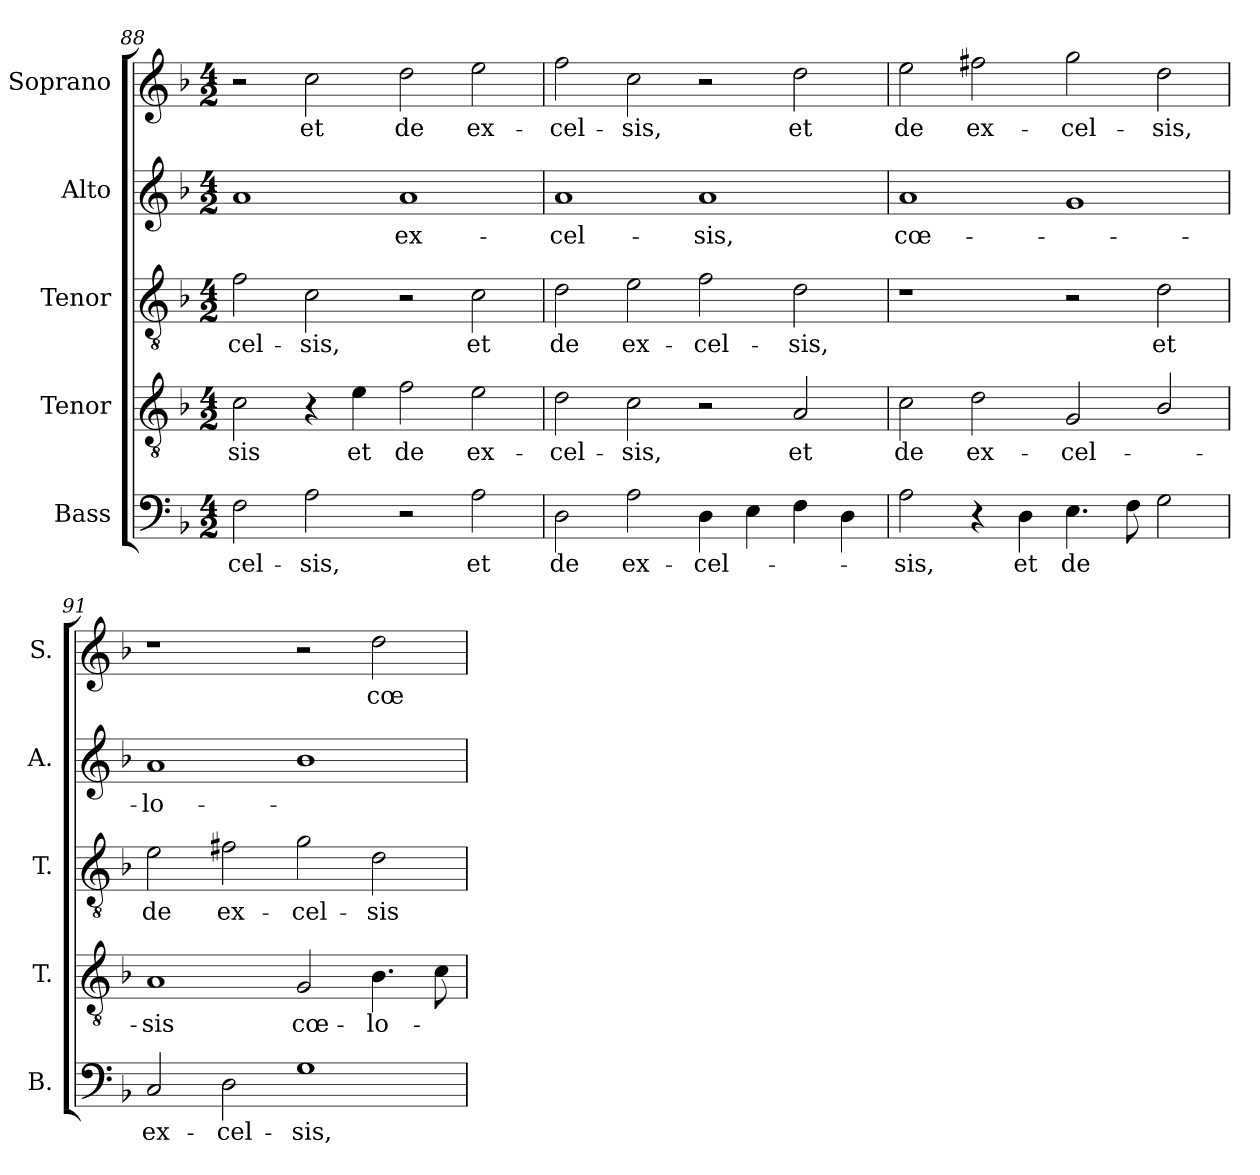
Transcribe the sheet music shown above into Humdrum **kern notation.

**kern	**text	**kern	**text	**kern	**text	**kern	**text	**kern	**text
*part5	*part5	*part4	*part4	*part3	*part3	*part2	*part2	*part1	*part1
*staff5	*staff5	*staff4	*staff4	*staff3	*staff3	*staff2	*staff2	*staff1	*staff1
*I"Bass	*	*I"Tenor	*	*I"Tenor	*	*I"Alto	*	*I"Soprano	*
*I'B.	*	*I'T.	*	*I'T.	*	*I'A.	*	*I'S.	*
!!LO:PB:g=z
*clefF4	*	*clefGv2	*	*clefGv2	*	*clefG2	*	*clefG2	*
*	*	*ITrd7c12	*	*ITrd7c12	*	*	*	*	*
*k[b-]	*	*k[b-]	*	*k[b-]	*	*k[b-]	*	*k[b-]	*
*F:	*	*F:	*	*F:	*	*F:	*	*F:	*
*M4/2	*	*M4/2	*	*M4/2	*	*M4/2	*	*M4/2	*
=88	=88	=88	=88	=88	=88	=88	=88	=88	=88
!	!LO:LY:b:color=#000000	!	!	!	!	!	!	!	!
!	!	!	!LO:LY:b:color=#000000	!	!	!	!	!	!
!	!	!	!	!	!LO:LY:b:color=#000000	!	!	!	!
2Fi\	-cel-	2Ci\	-sis	2Fi\	-cel-	1ai	.	2r	.
!	!LO:LY:b:color=#000000	!	!	!	!	!	!	!	!
!	!	!	!	!	!LO:LY:b:color=#000000	!	!	!	!
!	!	!	!	!	!	!	!	!	!LO:LY:b:color=#000000
2Ai\	-sis,	4r	.	2Ci\	-sis,	.	.	2cci\	et
!	!	!	!LO:LY:b:color=#000000	!	!	!	!	!	!
.	.	4Ei\	et	.	.	.	.	.	.
!	!	!	!LO:LY:b:color=#000000	!	!	!	!	!	!
!	!	!	!	!	!	!	!LO:LY:b:color=#000000	!	!
!	!	!	!	!	!	!	!	!	!LO:LY:b:color=#000000
2r	.	2Fi\	de	2r	.	1ai	ex-	2ddi\	de
!	!LO:LY:b:color=#000000	!	!	!	!	!	!	!	!
!	!	!	!LO:LY:b:color=#000000	!	!	!	!	!	!
!	!	!	!	!	!LO:LY:b:color=#000000	!	!	!	!
!	!	!	!	!	!	!	!	!	!LO:LY:b:color=#000000
2Ai\	et	2Ei\	ex-	2Ci\	et	.	.	2eei\	ex-
=89	=89	=89	=89	=89	=89	=89	=89	=89	=89
!	!LO:LY:b:color=#000000	!	!	!	!	!	!	!	!
!	!	!	!LO:LY:b:color=#000000	!	!	!	!	!	!
!	!	!	!	!	!LO:LY:b:color=#000000	!	!	!	!
!	!	!	!	!	!	!	!LO:LY:b:color=#000000	!	!
!	!	!	!	!	!	!	!	!	!LO:LY:b:color=#000000
2Di\	de	2Di\	-cel-	2Di\	de	1ai	-cel-	2ffi\	-cel-
!	!LO:LY:b:color=#000000	!	!	!	!	!	!	!	!
!	!	!	!LO:LY:b:color=#000000	!	!	!	!	!	!
!	!	!	!	!	!LO:LY:b:color=#000000	!	!	!	!
!	!	!	!	!	!	!	!	!	!LO:LY:b:color=#000000
2Ai\	ex-	2Ci\	-sis,	2Ei\	ex-	.	.	2cci\	-sis,
!	!LO:LY:b:color=#000000	!	!	!	!	!	!	!	!
!	!	!	!	!	!LO:LY:b:color=#000000	!	!	!	!
!	!	!	!	!	!	!	!LO:LY:b:color=#000000	!	!
4Di\	-cel-	2r	.	2Fi\	-cel-	1ai	-sis,	2r	.
4Ei\	.	.	.	.	.	.	.	.	.
!	!	!	!LO:LY:b:color=#000000	!	!	!	!	!	!
!	!	!	!	!	!LO:LY:b:color=#000000	!	!	!	!
!	!	!	!	!	!	!	!	!	!LO:LY:b:color=#000000
4Fi\	.	2AAi/	et	2Di\	-sis,	.	.	2ddi\	et
4Di\	.	.	.	.	.	.	.	.	.
=90	=90	=90	=90	=90	=90	=90	=90	=90	=90
!	!LO:LY:b:color=#000000	!	!	!	!	!	!	!	!
!	!	!	!LO:LY:b:color=#000000	!	!	!	!	!	!
!	!	!	!	!	!	!	!LO:LY:b:color=#000000	!	!
!	!	!	!	!	!	!	!	!	!LO:LY:b:color=#000000
2Ai\	-sis,	2Ci\	de	1r	.	1ai	cœ-	2eei\	de
!	!	!	!LO:LY:b:color=#000000	!	!	!	!	!	!
!	!	!	!	!	!	!	!	!	!LO:LY:b:color=#000000
4r	.	2Di\	ex-	.	.	.	.	2ff#Xi\	ex-
!	!LO:LY:b:color=#000000	!	!	!	!	!	!	!	!
4Di\	et	.	.	.	.	.	.	.	.
!	!LO:LY:b:color=#000000	!	!	!	!	!	!	!	!
!	!	!	!LO:LY:b:color=#000000	!	!	!	!	!	!
!	!	!	!	!	!	!	!	!	!LO:LY:b:color=#000000
4.Ei\	de	2GGi/	-cel-	2r	.	1gi	.	2ggi\	-cel-
8Fi\	.	.	.	.	.	.	.	.	.
!	!	!	!	!	!LO:LY:b:color=#000000	!	!	!	!
!	!	!	!	!	!	!	!	!	!LO:LY:b:color=#000000
2Gi\	.	2BB-i/	.	2Di\	et	.	.	2ddi\	-sis,
=91	=91	=91	=91	=91	=91	=91	=91	=91	=91
!	!LO:LY:b:color=#000000	!	!	!	!	!	!	!	!
!	!	!	!LO:LY:b:color=#000000	!	!	!	!	!	!
!	!	!	!	!	!LO:LY:b:color=#000000	!	!	!	!
!	!	!	!	!	!	!	!LO:LY:b:color=#000000	!	!
2Ci/	ex-	1AAi	-sis	2Ei\	de	1ai	-lo-	1r	.
!	!LO:LY:b:color=#000000	!	!	!	!	!	!	!	!
!	!	!	!	!	!LO:LY:b:color=#000000	!	!	!	!
2Di\	-cel-	.	.	2F#Xi\	ex-	.	.	.	.
!	!LO:LY:b:color=#000000	!	!	!	!	!	!	!	!
!	!	!	!LO:LY:b:color=#000000	!	!	!	!	!	!
!	!	!	!	!	!LO:LY:b:color=#000000	!	!	!	!
1Gi	-sis,	2GGi/	cœ-	2Gi\	-cel-	1b-i	.	2r	.
!	!	!	!LO:LY:b:color=#000000	!	!	!	!	!	!
!	!	!	!	!	!LO:LY:b:color=#000000	!	!	!	!
!	!	!	!	!	!	!	!	!	!LO:LY:b:color=#000000
.	.	4.BB-i\	-lo-	2Di\	-sis	.	.	2ddi\	cœ-
.	.	8Ci\	.	.	.	.	.	.	.
=	=	=	=	=	=	=	=	=	=
*-	*-	*-	*-	*-	*-	*-	*-	*-	*-
